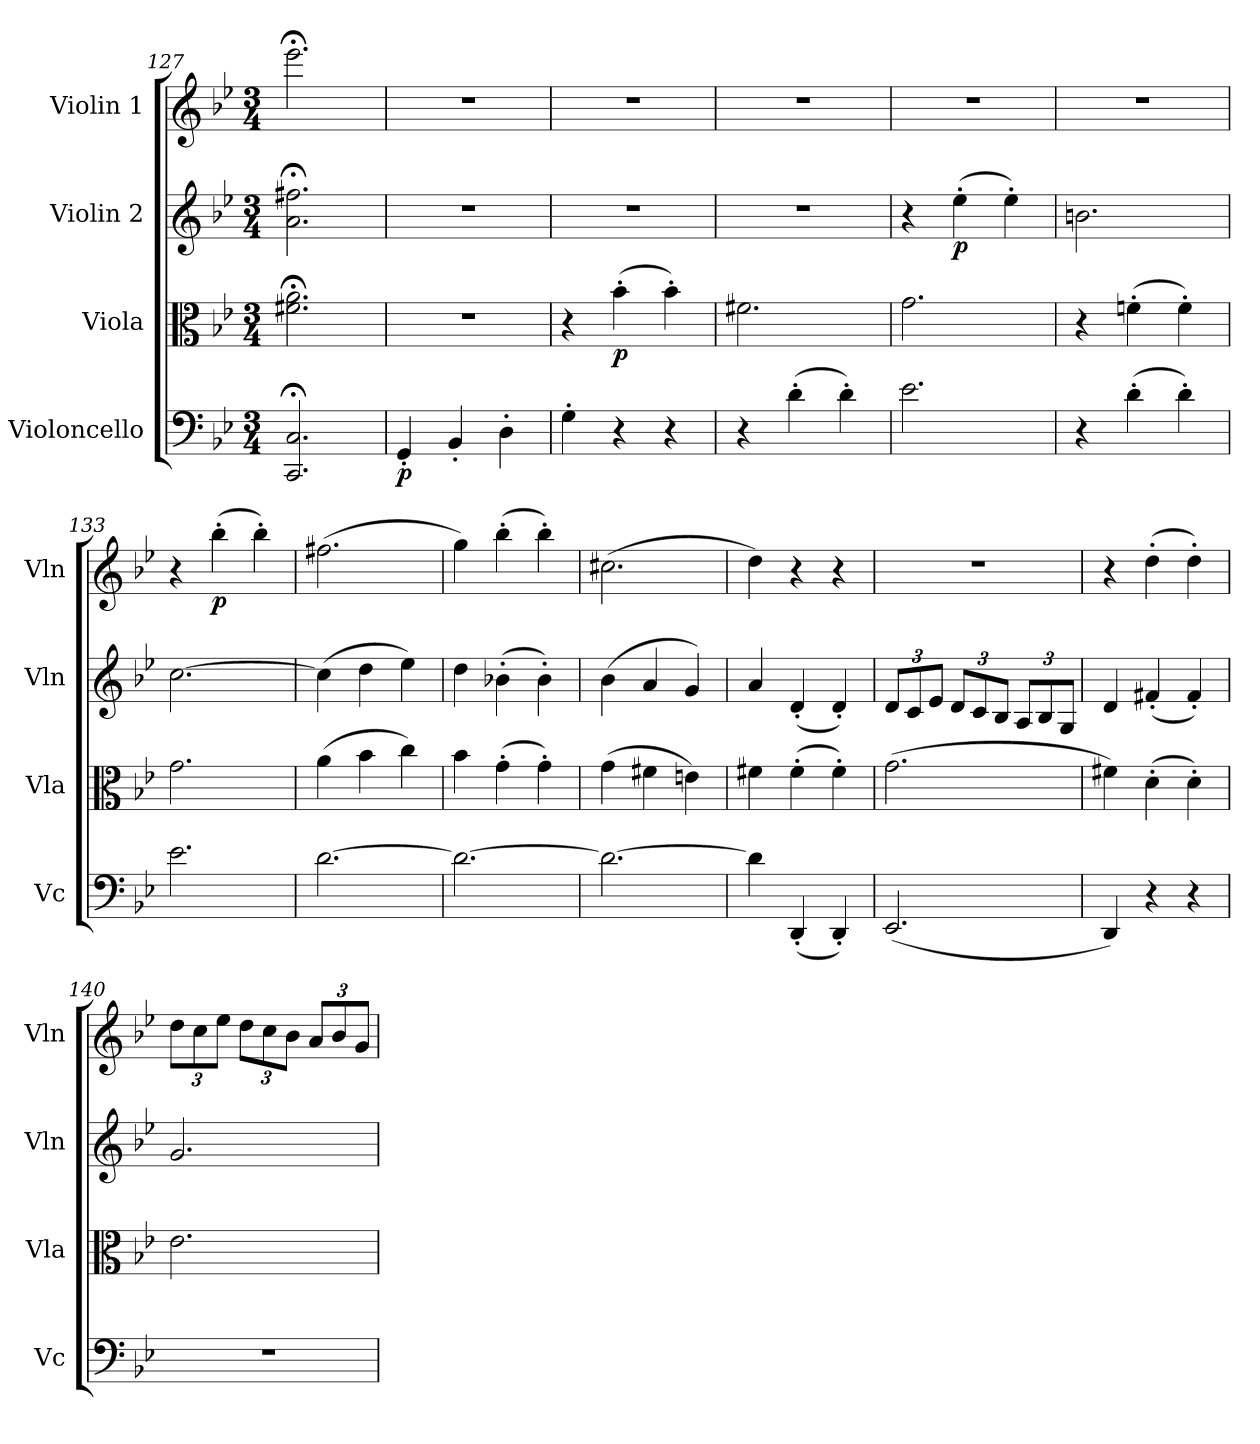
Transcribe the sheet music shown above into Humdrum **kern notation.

**kern	**dynam	**kern	**dynam	**kern	**dynam	**kern	**dynam
*part4	*part4	*part3	*part3	*part2	*part2	*part1	*part1
*staff4	*staff4	*staff3	*staff3	*staff2	*staff2	*staff1	*staff1
*I"Violoncello	*	*I"Viola	*	*I"Violin 2	*	*I"Violin 1	*
*I'Vc	*	*I'Vla	*	*I'Vln	*	*I'Vln	*
*clefF4	*	*clefC3	*	*clefG2	*	*clefG2	*
*k[b-e-]	*	*k[b-e-]	*	*k[b-e-]	*	*k[b-e-]	*
*M3/4	*	*M3/4	*	*M3/4	*	*M3/4	*
=127	=127	=127	=127	=127	=127	=127	=127
2.CC/;< 2.C/;<	.	2.f#X\;< 2.a\;<	.	2.a\;< 2.ff#X\;<	.	2.eee-;<\	.
!!LO:LB:g=z
=128	=128	=128	=128	=128	=128	=128	=128
!	!LO:DY:b	!	!	!	!	!	!
4GG'/	p	2.r	.	2.r	.	2.r	.
4BB-'/	.	.	.	.	.	.	.
4D'\	.	.	.	.	.	.	.
=129	=129	=129	=129	=129	=129	=129	=129
4G'\	.	4r	.	2.r	.	2.r	.
!	!	!	!LO:DY:b	!	!	!	!
4r	.	(>4b-'\	p	.	.	.	.
4r	.	4b-'\)	.	.	.	.	.
=130	=130	=130	=130	=130	=130	=130	=130
4r	.	2.f#X\	.	2.r	.	2.r	.
(>4d'\	.	.	.	.	.	.	.
4d'\)	.	.	.	.	.	.	.
=131	=131	=131	=131	=131	=131	=131	=131
2.e-\	.	2.g\	.	4r	.	2.r	.
!	!	!	!	!	!LO:DY:b	!	!
.	.	.	.	(>4ee-'\	p	.	.
.	.	.	.	4ee-'\)	.	.	.
=132	=132	=132	=132	=132	=132	=132	=132
4r	.	4r	.	2.bn\	.	2.r	.
(>4d'\	.	(>4fn'\	.	.	.	.	.
4d'\)	.	4f'\)	.	.	.	.	.
=133	=133	=133	=133	=133	=133	=133	=133
2.e-\	.	2.g\	.	[2.cc\	.	4r	.
!	!	!	!	!	!	!	!LO:DY:b
.	.	.	.	.	.	(>4bb-'\	p
.	.	.	.	.	.	4bb-'\)	.
=134	=134	=134	=134	=134	=134	=134	=134
[2.d\	.	(>4a\	.	(>4cc\]	.	(>2.ff#X\	.
.	.	4b-\	.	4dd\	.	.	.
.	.	4cc\)	.	4ee-\)	.	.	.
=135	=135	=135	=135	=135	=135	=135	=135
2.d\_	.	4b-\	.	4dd\	.	4gg\)	.
.	.	(>4g'\	.	(>4b-X'\	.	(>4bb-'\	.
.	.	4g'\)	.	4b-'\)	.	4bb-'\)	.
=136	=136	=136	=136	=136	=136	=136	=136
2.d\_	.	(>4g\	.	(>4b-\	.	(>2.cc#X\	.
.	.	4f#X\	.	4a/	.	.	.
.	.	4en\)	.	4g/)	.	.	.
=137	=137	=137	=137	=137	=137	=137	=137
4d\]	.	4f#X\	.	4a/	.	4dd\)	.
(<4DD'/	.	(>4f#'\	.	(<4d'/	.	4r	.
4DD'/)	.	4f#'\)	.	4d'/)	.	4r	.
!!LO:PB:g=z
=138	=138	=138	=138	=138	=138	=138	=138
*	*	*	*	*Xbrackettup	*	*	*
(<2.EE-/	.	(>2.g\	.	12d/L	.	2.r	.
.	.	.	.	12c/	.	.	.
.	.	.	.	12e-/J	.	.	.
.	.	.	.	12d/L	.	.	.
.	.	.	.	12c/	.	.	.
.	.	.	.	12B-/J	.	.	.
.	.	.	.	12A/L	.	.	.
.	.	.	.	12B-/	.	.	.
.	.	.	.	12G/J	.	.	.
=139	=139	=139	=139	=139	=139	=139	=139
4DD/)	.	4f#X\)	.	4d/	.	4r	.
4r	.	(>4d'\	.	(<4f#X'/	.	(>4dd'\	.
4r	.	4d'\)	.	4f#'/)	.	4dd'\)	.
=140	=140	=140	=140	=140	=140	=140	=140
*	*	*	*	*	*	*Xbrackettup	*
2.r	.	2.e-\	.	2.g/	.	12dd\L	.
.	.	.	.	.	.	12cc\	.
.	.	.	.	.	.	12ee-\J	.
.	.	.	.	.	.	12dd\L	.
.	.	.	.	.	.	12cc\	.
.	.	.	.	.	.	12b-\J	.
.	.	.	.	.	.	12a/L	.
.	.	.	.	.	.	12b-/	.
.	.	.	.	.	.	12g/J	.
=	=	=	=	=	=	=	=
*-	*-	*-	*-	*-	*-	*-	*-
